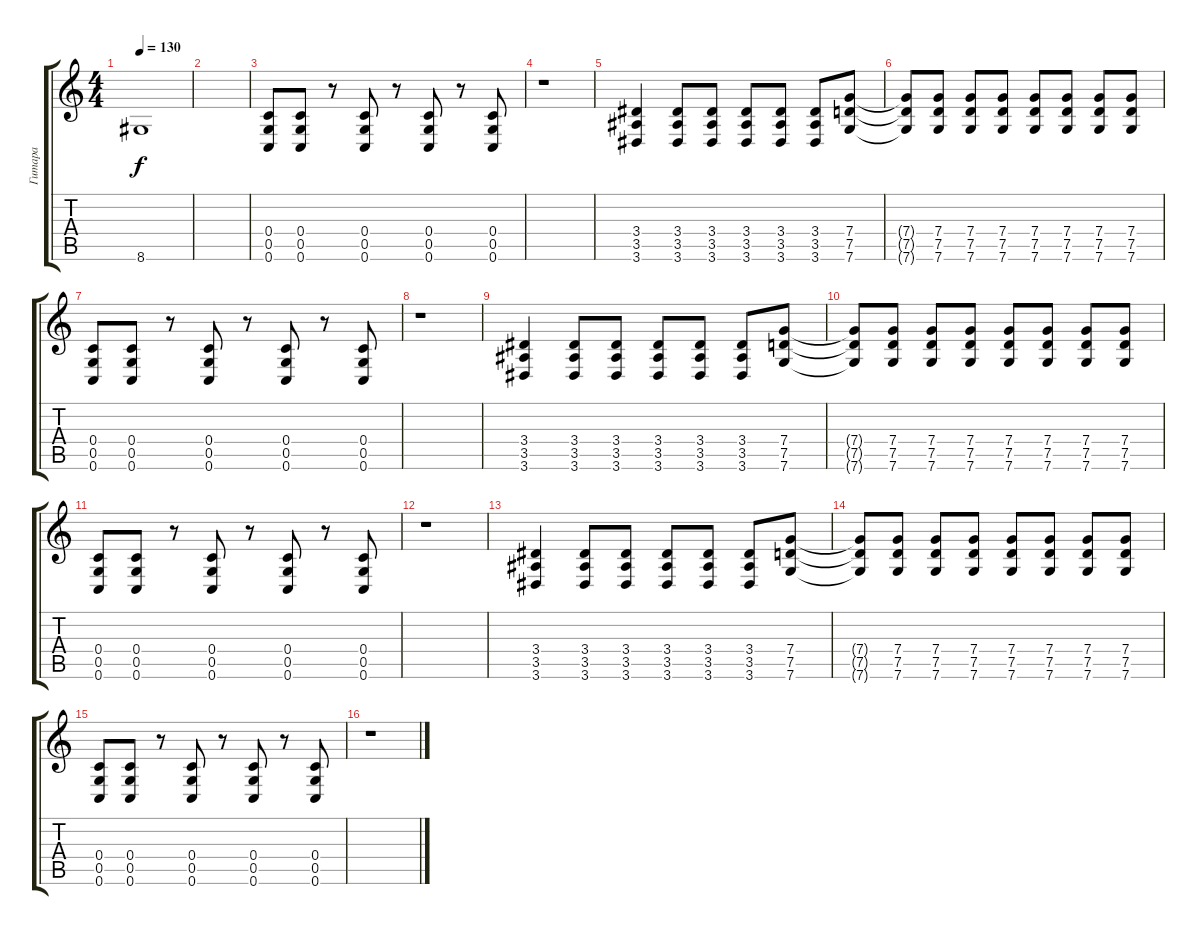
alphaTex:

\track ("Гитара" "Гитара") {instrument electricguitarjazz}
\staff {score tabs}
\tuning (D4 A3 F3 C3 G2 C2) {hide}
\ts (4 4)
\tempo 130
\clef g2
\ks c
8.6{t}.1{dy f} |
|
(0.4 0.5 0.6).8{instrument distortionguitar} (0.4 0.5 0.6).8 r.8 (0.4 0.5 0.6).8 r.8 (0.4 0.5 0.6).8 r.8 (0.4 0.5 0.6).8 |
r.1 |
(3.4 3.5 3.6).4 (3.4 3.5 3.6).8 (3.4 3.5 3.6).8 (3.4 3.5 3.6).8 (3.4 3.5 3.6).8 (3.4 3.5 3.6).8 (7.4 7.5 7.6).8 |
(7.4{t} 7.5{t} 7.6{t}).8 (7.4 7.5 7.6).8 (7.4 7.5 7.6).8 (7.4 7.5 7.6).8 (7.4 7.5 7.6).8 (7.4 7.5 7.6).8 (7.4 7.5 7.6).8 (7.4 7.5 7.6).8 |
(0.4 0.5 0.6).8 (0.4 0.5 0.6).8 r.8 (0.4 0.5 0.6).8 r.8 (0.4 0.5 0.6).8 r.8 (0.4 0.5 0.6).8 |
r.1 |
(3.4 3.5 3.6).4 (3.4 3.5 3.6).8 (3.4 3.5 3.6).8 (3.4 3.5 3.6).8 (3.4 3.5 3.6).8 (3.4 3.5 3.6).8 (7.4 7.5 7.6).8 |
(7.4{t} 7.5{t} 7.6{t}).8 (7.4 7.5 7.6).8 (7.4 7.5 7.6).8 (7.4 7.5 7.6).8 (7.4 7.5 7.6).8 (7.4 7.5 7.6).8 (7.4 7.5 7.6).8 (7.4 7.5 7.6).8 |
(0.4 0.5 0.6).8 (0.4 0.5 0.6).8 r.8 (0.4 0.5 0.6).8 r.8 (0.4 0.5 0.6).8 r.8 (0.4 0.5 0.6).8 |
r.1 |
(3.4 3.5 3.6).4 (3.4 3.5 3.6).8 (3.4 3.5 3.6).8 (3.4 3.5 3.6).8 (3.4 3.5 3.6).8 (3.4 3.5 3.6).8 (7.4 7.5 7.6).8 |
(7.4{t} 7.5{t} 7.6{t}).8 (7.4 7.5 7.6).8 (7.4 7.5 7.6).8 (7.4 7.5 7.6).8 (7.4 7.5 7.6).8 (7.4 7.5 7.6).8 (7.4 7.5 7.6).8 (7.4 7.5 7.6).8 |
(0.4 0.5 0.6).8 (0.4 0.5 0.6).8 r.8 (0.4 0.5 0.6).8 r.8 (0.4 0.5 0.6).8 r.8 (0.4 0.5 0.6).8 |
r.1
